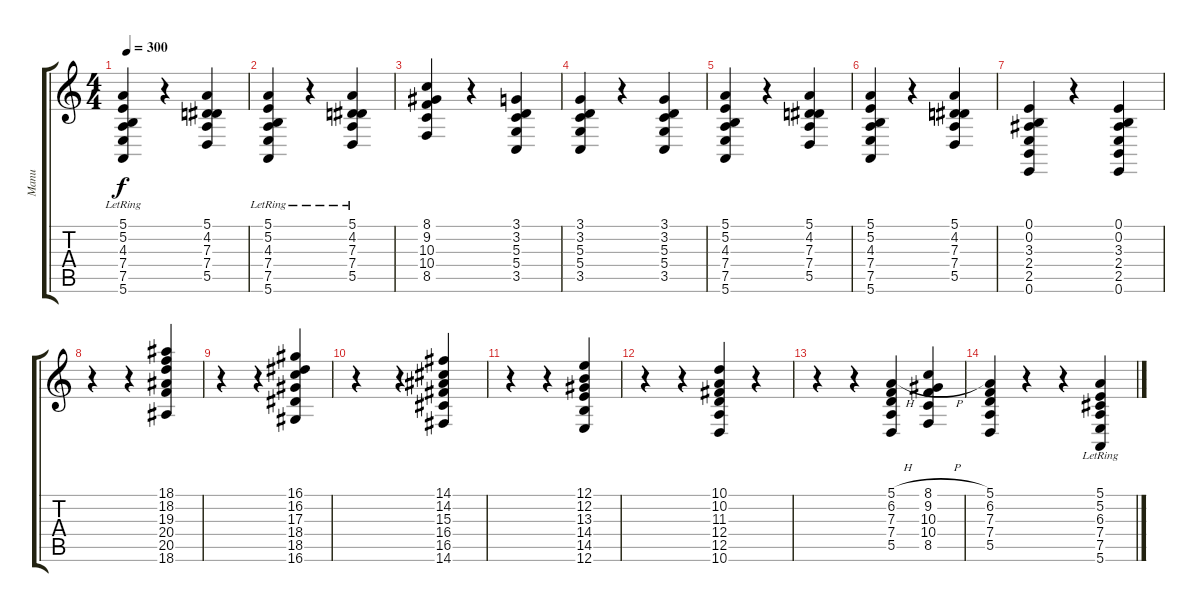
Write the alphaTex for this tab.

\track ("Manu" "Manu") {instrument voiceoohs}
\staff {score tabs}
\tuning (E4 B3 G3 D3 A2 E2) {hide}
\ts (4 4)
\tempo 300
\clef g2
\ks c
(5.1 5.2 4.3 7.4 7.5 5.6{lr}).4{dy f instrument voiceoohs} r.4 (5.1 4.2 7.3 7.4 5.5).4 |
(5.1 5.2 4.3 7.4{lr} 7.5 5.6).4 r.4 (5.1 4.2 7.3 7.4 5.5{lr}).4 |
(8.1 9.2 10.3 10.4 8.5).4 r.4 (3.1 3.2 5.3 5.4 3.5).4 |
(3.1 3.2 5.3 5.4 3.5).4 r.4 (3.1 3.2 5.3 5.4 3.5).4 |
(5.1 5.2 4.3 7.4 7.5 5.6).4 r.4 (5.1 4.2 7.3 7.4 5.5).4 |
(5.1 5.2 4.3 7.4 7.5 5.6).4 r.4 (5.1 4.2 7.3 7.4 5.5).4 |
(0.1 0.2 3.3 2.4 2.5 0.6).4 r.4 (0.1 0.2 3.3 2.4 2.5 0.6).4 |
r.4 r.4 (18.1 18.2 19.3 20.4 20.5 18.6).4 |
r.4 r.4 (16.1 16.2 17.3 18.4 18.5 16.6).4 |
r.4 r.4 (14.1 14.2 15.3 16.4 16.5 14.6).4 |
r.4 r.4 (12.1 12.2 13.3 14.4 14.5 12.6).4 |
r.4 r.4 (10.1 10.2 11.3 12.4 12.5 10.6).4 r.4 |
r.4 r.4 (5.1{h} 6.2 7.3 7.4 5.5).4 (8.1{h} 9.2 10.3 10.4 8.5).4 |
(5.1 6.2 7.3 7.4 5.5).4 r.4 r.4 (5.1 5.2 6.3 7.4 7.5 5.6{lr}).4
